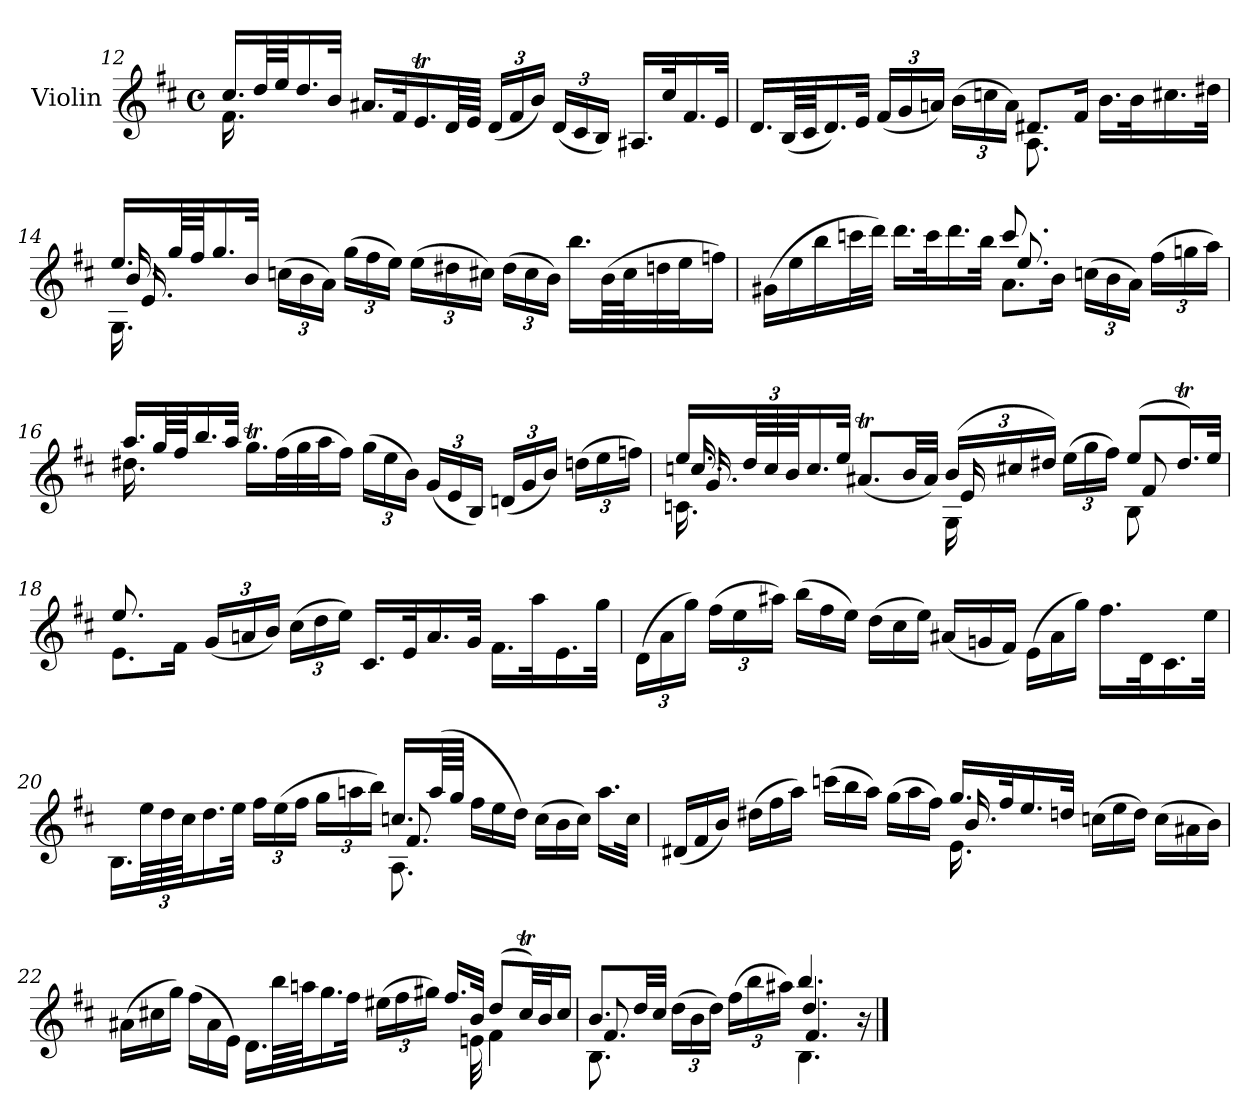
**kern
*part1
*staff1
*I"Violin
*I'Vln.
*clefG2
*k[f#c#]
*M4/4
*met(c)
=12
*^
16.cc#/LL	16.f#\
64dd/LL	32ryy
64ee/JJ	.
16.dd/	8ryy
32b/JJk	.
16.a#X/LL	4ryy
32f#/K	.
16.eT/	.
64d/LL	.
64e/JJJJ	.
*Xbrackettup	*
(<24d/LL	2ryy
24f#/	.
24b/JJ)	.
(<24d/LL	.
24c#/	.
24B/JJ)	.
16.A#X/LL	.
32cc#/K	.
16.f#/	.
32e/JJk	.
=13	=13
16.d/LL	2ryy
(<64B/LL	.
64c#/JJ	.
16.d/)	.
32e/JJk	.
(<24f#/LL	.
24g/	.
24an/JJ)	.
(>24b\LL	.
24ccn\	.
24a\JJ)	.
8.d#X/L	8.A\
16f#/Jk	16ryy
16.b\LL	4ryy
32b\K	.
16.cc#X\	.
32dd#X\JJk	.
=14	=14
*^	*^
16.ee/LL	16.G\	16.b/	16.e/
64gg/LL	32ryy	32ryy	32ryy
64ff#/JJ	.	.	.
16.gg/	8ryy	8ryy	8ryy
32b/JJk	.	.	.
(>24ccn\LL	4ryy	4ryy	4ryy
24b\	.	.	.
24a\JJ)	.	.	.
(>24gg\LL	.	.	.
24ff#\	.	.	.
24ee\JJ)	.	.	.
(>24ee\LL	2ryy	2ryy	2ryy
24dd#X\	.	.	.
24cc#X\JJ)	.	.	.
(>24dd#\LL	.	.	.
24cc#\	.	.	.
24b\JJ)	.	.	.
16.bb\LL	.	.	.
(>64b\LL	.	.	.
64cc#\J	.	.	.
32ddn\	.	.	.
32ee\J	.	.	.
16ffn\JJ)	.	.	.
*	*	*v	*v
=15	=15	=15
2ryy	(>16g#X\LL	2ryy
.	16ee\	.
.	16bb\	.
.	32cccn\L	.
.	32ddd\JJJ)	.
.	16.ddd\LL	.
.	32ccc\K	.
.	16.ddd\	.
.	32bb\JJk	.
8.ccc/	8.a\L	8.ee/
16ryy	16b\Jk	16ryy
4ryy	(>24ccn\LL	4ryy
.	24b\	.
.	24a\JJ)	.
.	(>24ff#\LL	.
.	24ggn\	.
.	24aa\JJ)	.
*	*v	*v
=16	=16
16.aa/LL	16.dd#X\
64gg/LL	32ryy
64ff#/JJ	.
16.bb/	8ryy
32aa/JJk	.
16.ggT\LL	4ryy
(>32ff#\L	.
32gg\	.
32aa\J	.
16ff#\JJ)	.
(>24gg\LL	2ryy
24ee\	.
24b\JJ)	.
(<24g/LL	.
24e/	.
24B/JJ)	.
(<24dn/LL	.
24g/	.
24b/JJ)	.
(>24ddn\LL	.
24ee\	.
24ffn\JJ)	.
=17	=17
*^	*^
16.ee/LL	16.cn\	16.ccn/	16.g/
96dd/LL	32ryy	32ryy	32ryy
96cc/	.	.	.
96b/JJ	.	.	.
16.cc/	8ryy	8ryy	8ryy
32ee/JJk	.	.	.
(<8.a#Xt/L	4ryy	4ryy	4ryy
32b/LL	.	.	.
32a#/JJJ)	.	.	.
(>24b/LL	16G\	16e/	2ryy
24cc#X/	.	.	.
.	16ryy	16ryy	.
24dd#X/JJ)	.	.	.
(>24ee\LL	8ryy	8ryy	.
24gg\	.	.	.
24ff#\JJ)	.	.	.
(>8ee/L	8B\	8f#/	.
16.dd#t/L)	8ryy	8ryy	.
32ee/JJk	.	.	.
*	*v	*v	*v
=18	=18
8.ee/	8.e\L
16ryy	16f#\Jk
4ryy	(<24g/LL
.	24an/
.	24b/JJ)
.	(>24cc#\LL
.	24dd\
.	24ee\JJ)
2ryy	16.c#/LL
.	32e/K
.	16.a/
.	32g/JJk
.	16.f#\LL
.	32aa\K
.	16.e\
.	32gg\JJk
*v	*v
=19
(>24d\LL
24a\
24gg\JJ)
(>24ff#\LL
24ee\
24aa#X\JJ)
*Xtuplet
(>24bb\LL
24ff#\
24ee\JJ)
(>24dd\LL
24cc#\
24ee\JJ)
(<24a#X/LL
24gn/
24f#/JJ)
(>24e\LL
24a#\
24gg\JJ)
16.ff#\LL
32d\K
16.c#\
32ee\JJk
=20
*^
*	*^
2ryy	16.B\LL	2ryy
*	*tuplet	*
.	96ee\LL	.
.	96dd\	.
.	96cc#\JJ	.
.	16.dd\	.
.	32ee\JJk	.
.	24ff#\LL	.
.	(>24ee\	.
.	24ff#\JJ	.
.	24gg\LL	.
.	24aan\	.
.	24bb\JJ)	.
16.ccn/LL	8.A\	8.f#/
(>64aa/LL	.	.
64gg/JJJJ	.	.
24ff#\LL	.	.
24ee\	.	.
.	16ryy	16ryy
24dd\JJ)	.	.
(>24cc\LL	4ryy	4ryy
24b\	.	.
24cc\JJ)	.	.
16.aa\LL	.	.
32cc\JJk	.	.
=21	=21	=21
*Xtuplet	*	*
(<24d#X/LL	2ryy	2ryy
24f#/	.	.
24b/JJ)	.	.
(>24dd#X\LL	.	.
24ff#\	.	.
24aa\JJ)	.	.
(>24cccn\LL	.	.
24bb\	.	.
24aa\JJ)	.	.
(>24gg\LL	.	.
24aa\	.	.
24ff#\JJ)	.	.
16.gg/LL	16.e\	16.b/
32ff#/K	32ryy	32ryy
16.ee/	8ryy	8ryy
32ddn/JJk	.	.
4ryy	(>24ccn\LL	4ryy
.	24ee\	.
.	24dd\JJ)	.
.	(>24cc\LL	.
.	24a#X\	.
.	24b\JJ)	.
*	*v	*v
=22	=22
(>24a#X\LL	2ryy
24cc#X\	.
24gg\JJ)	.
(>24ff#\LL	.
24a#\	.
24e\JJ)	.
16.d\LL	.
64bb\LL	.
64aan\JJ	.
16.gg\	.
32ff#\JJk	.
*tuplet	*
(>24ee#X\LL	8ryy
24ff#\	.
24gg#X\JJ)	.
16.ff#/LL	16.ryy
32b/JJk	32en\
(>8dd/L	4f#\
32cc#t/LL)	.
32b/J	.
16cc#/JJ	.
=23	=23
*^	*^
8.b/L	8.B\	8.f#/	2ryy
32dd/LL	16ryy	16ryy	.
32cc#/JJJ	.	.	.
(>24dd\LL	4ryy	4ryy	.
24b\	.	.	.
24dd\JJ)	.	.	.
(>24ff#\LL	.	.	.
24bb\	.	.	.
24aa#X\JJ)	.	.	.
4.bb/	4.B\	4.dd/	4.f#/
16r	16ryy	16ryy	16ryy
*v	*v	*v	*v
==
*-
